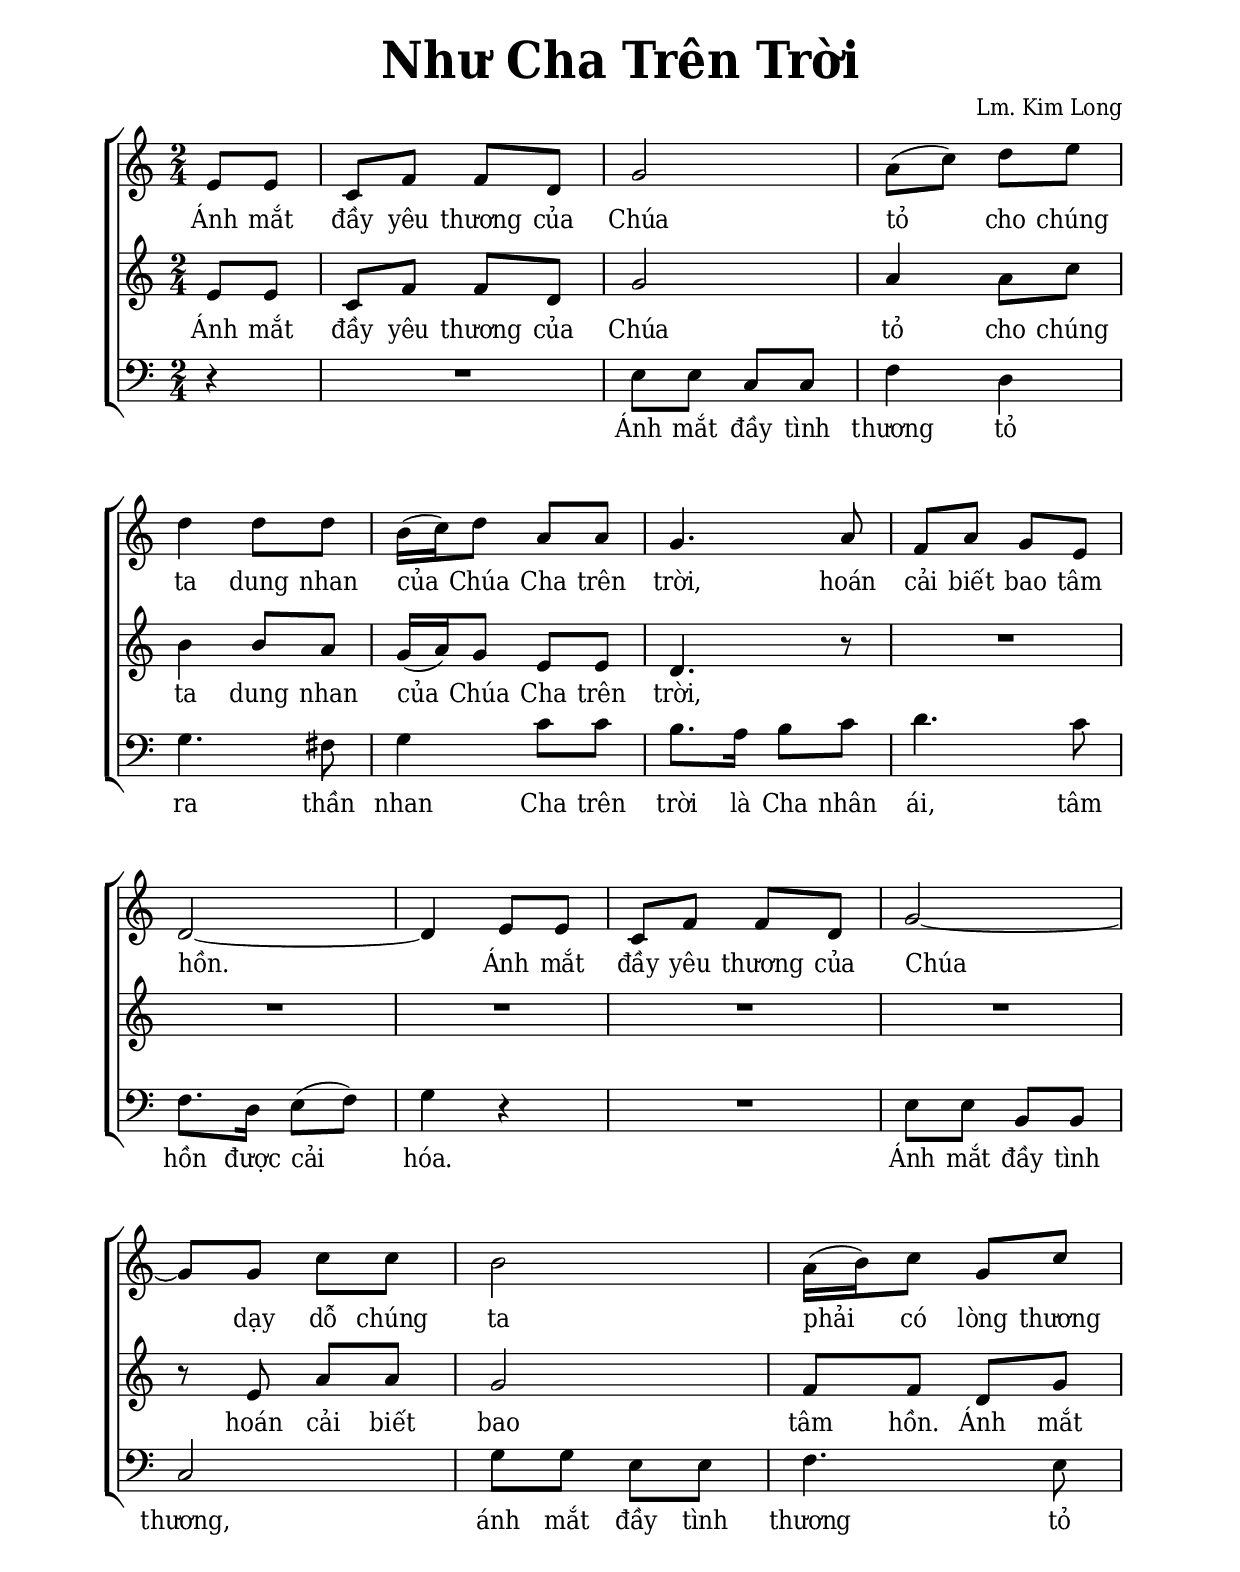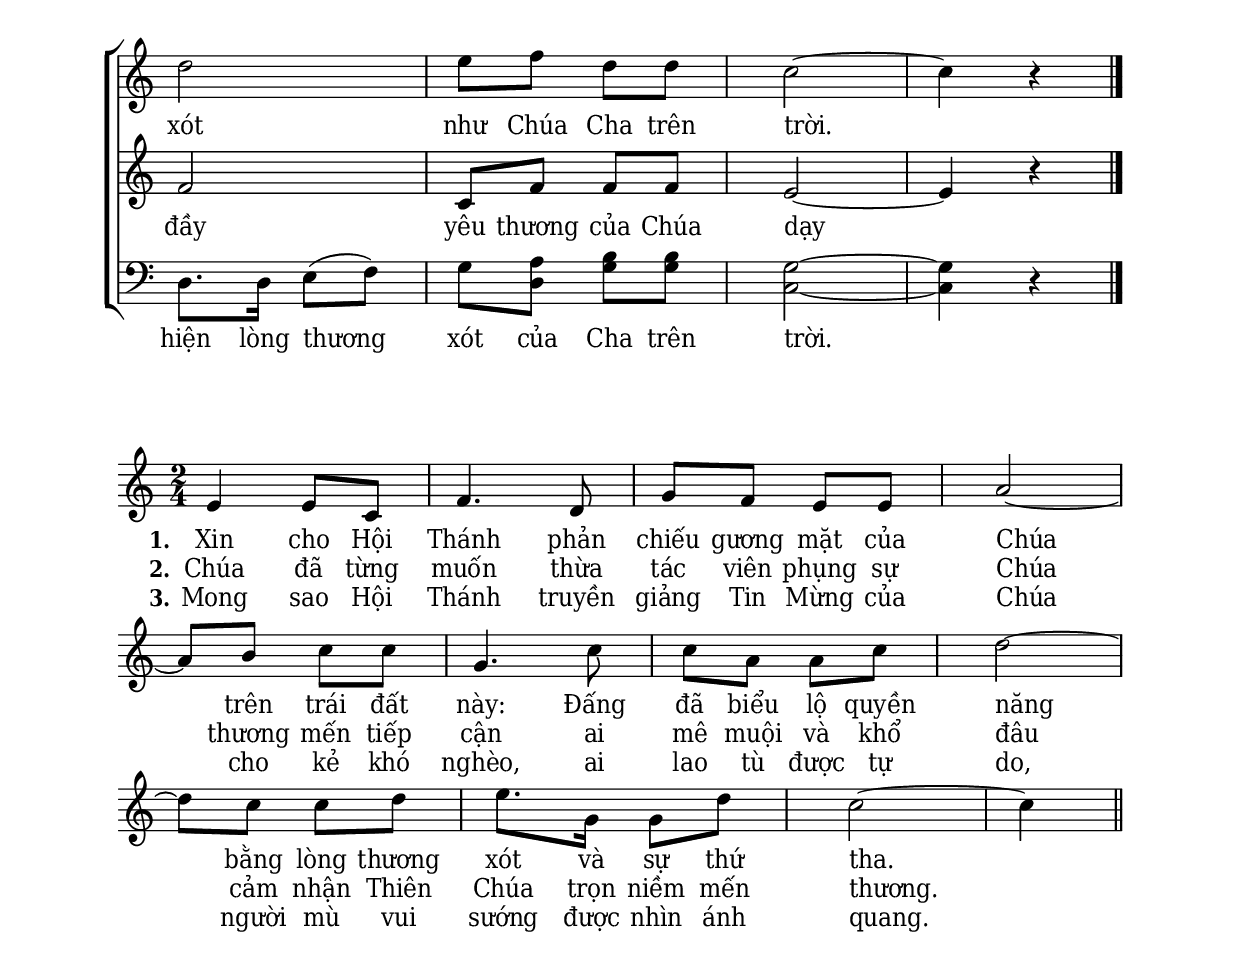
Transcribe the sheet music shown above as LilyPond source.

% Cài đặt chung
\version "2.22.1"
\include "english.ly"

\header {
  title = \markup { \fontsize #3 "Như Cha Trên Trời" }
  composer = "Lm. Kim Long"
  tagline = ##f
}

% Nhạc
nhacDiepKhucSop = \relative c' {
  \partial 4 e8 e |
  c f f d |
  g2 |
  a8 (c) d e |
  d4 d8 d |
  b16 (c) d8 a a |
  g4. a8 |
  f a g e |
  d2 ~ |
  d4 e8 e |
  c f f d |
  g2 ~ |
  g8 g c c |
  b2 |
  a16 (b) c8 g c |
  d2 |
  e8 [f] d d |
  c2 ~ |
  c4 r \bar "|."
}

nhacDiepKhucAlto = \relative c' {
  e8 e |
  c f f d |
  g2 |
  \once \override NoteColumn.force-hshift = #1.5
  a4 a8 c |
  b4 b8 a |
  g16 (a) g8 e e |
  d4. r8 |
  R2*5
  r8 e a a |
  g2 |
  f8 [f] d g |
  f2 |
  c8 f f f |
  e2 ~ |
  e4 r
}

nhacDiepKhucBas = \relative c {
  r4
  R2
  e8 e c c |
  f4 d |
  g4. fs8 |
  g4 c8 c |
  b8. a16 b8 c |
  d4. c8 |
  f,8. d16 e8 (f) |
  g4 r |
  R2
  e8 e b b |
  c2 |
  g'8 g e e |
  f4. e8 |
  d8. d16 e8 (f) |
  g <a d,> <b g> <b g> |
  <g c,>2 ~ |
  <g c,>4 r
}

nhacPhienKhucSop = \relative c' {
  e4 e8 c |
  f4. d8 |
  g f e e |
  a2 ~ |
  a8 b c c |
  g4. c8 |
  c a a c |
  d2 ~ |
  d8 c c d |
  e8. g,16 g8 d' |
  c2 ~ |
  c4 \bar "||"
}

% Lời
loiDiepKhucSop = \lyricmode {
  Ánh mắt đầy yêu thương của Chúa
  tỏ cho chúng ta dung nhan của Chúa Cha trên trời,
  hoán cải biết bao tâm hồn.
  Ánh mắt đầy yêu thương của Chúa
  dạy dỗ chúng ta phải có lòng thương xót như Chúa Cha trên trời.
}

loiDiepKhucBas = \lyricmode {
  Ánh mắt đầy tình thương tỏ ra thần nhan Cha trên trời
  là Cha nhân ái, tâm hồn được cải hóa.
  Ánh mắt đầy tình thương, ánh mắt đầy tình thương
  tỏ hiện lòng thương xót của Cha trên trời.
}

loiPhienKhucSopMot = \lyricmode {
  \set stanza = #"1."
  Xin cho Hội Thánh phản chiếu gương mặt của Chúa trên trái đất này:
  Đấng đã biểu lộ quyền năng bằng lòng thương xót và sự thứ tha.
}

loiPhienKhucSopHai = \lyricmode {
  \set stanza = #"2."
  Chúa đã từng muốn thừa tác viên phụng sự Chúa
  thương mến tiếp cận ai mê muội và khổ đâu
  cảm nhận Thiên Chúa trọn niềm mến thương.
}

loiPhienKhucSopBa = \lyricmode {
  \set stanza = #"3."
  Mong sao Hội Thánh truyền giảng Tin Mừng của Chúa cho kẻ khó nghèo,
  ai lao tù được tự do, người mù vui sướng được nhìn ánh quang.
}

% Dàn trang
\paper {
  #(set-paper-size "a4")
  top-margin = 20\mm
  bottom-margin = 20\mm
  left-margin = 20\mm
  right-margin = 20\mm
  indent = #0
  #(define fonts
    (make-pango-font-tree
      "Deja Vu Serif Condensed"
      "Deja Vu Serif Condensed"
      "Deja Vu Serif Condensed"
      (/ 20 20)))
  print-page-number = #f
  %page-count = #2
  %systems-per-page = 5
}

TongNhip = {
  \key c \major \time 2/4
  \set Timing.beamExceptions = #'()
  \set Timing.baseMoment = #(ly:make-moment 1/4)
}

% Đổi kích thước nốt cho bè phụ
notBePhu =
#(define-music-function (font-size music) (number? ly:music?)
   (for-some-music
     (lambda (m)
       (if (music-is-of-type? m 'rhythmic-event)
           (begin
             (set! (ly:music-property m 'tweaks)
                   (cons `(font-size . ,font-size)
                         (ly:music-property m 'tweaks)))
             #t)
           #f))
     music)
   music)
\score {
  \new ChoirStaff <<
    \new Staff <<
        \clef treble
        \new Voice = beSop {
          \TongNhip \nhacDiepKhucSop
        }
      \new Lyrics \lyricsto beSop \loiDiepKhucSop
    >>
    \new Staff <<
        \clef treble
        \new Voice = beAlto {
          \TongNhip \nhacDiepKhucAlto
        }
      \new Lyrics \lyricsto beAlto \loiDiepKhucSop
    >>
    \new Staff <<
        \clef "bass"
        \new Voice = beBas {
          \TongNhip \nhacDiepKhucBas
        }
      \new Lyrics \lyricsto beBas \loiDiepKhucBas
    >>
  >>
  \layout {
    \override Lyrics.LyricSpace.minimum-distance = #1
    \override Score.BarNumber.break-visibility = ##(#f #f #f)
    \override Score.SpacingSpanner.uniform-stretching = ##t
  }
}

\score {
  \new ChoirStaff <<
    \new Staff \with {
        \consists "Merge_rests_engraver"
        printPartCombineTexts = ##f
      }
      <<
      \new Voice = beSop {
        \clef treble \TongNhip \nhacPhienKhucSop
      }
      \new NullVoice = beSop \nhacPhienKhucSop
      \new Lyrics \lyricsto beSop \loiPhienKhucSopMot
      \new Lyrics \lyricsto beSop \loiPhienKhucSopHai
      \new Lyrics \lyricsto beSop \loiPhienKhucSopBa
      >>
  >>
  \layout {
    %\override Staff.TimeSignature.transparent = ##t
    %\override Lyrics.LyricText.font-size = #+2.2
    \override Lyrics.LyricSpace.minimum-distance = #1
    \override Score.BarNumber.break-visibility = ##(#f #f #f)
    \override Score.SpacingSpanner.uniform-stretching = ##t
  } 
}

